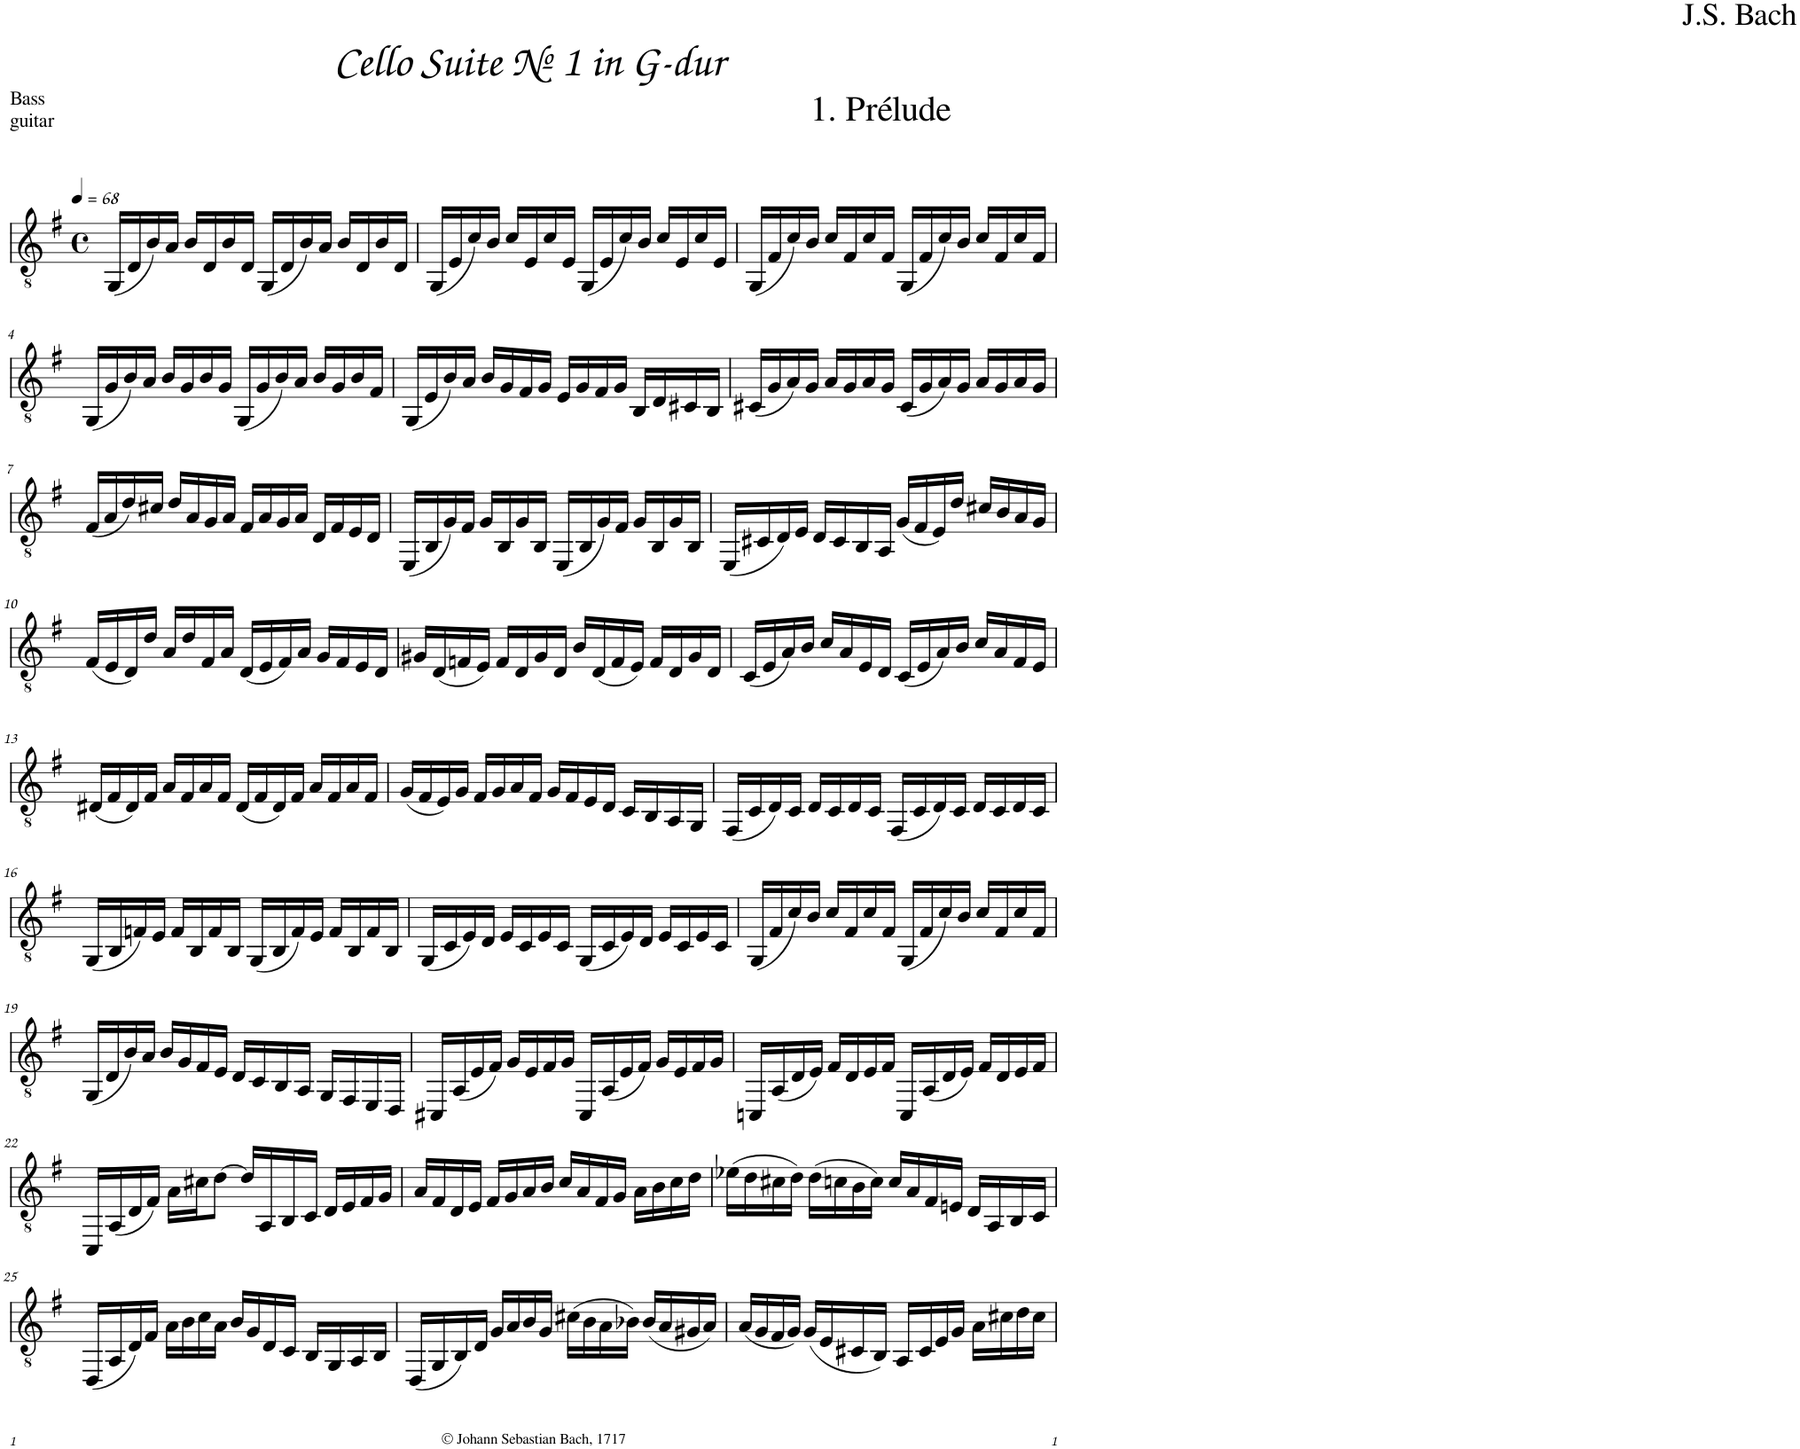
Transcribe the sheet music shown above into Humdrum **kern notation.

**kern
*part1
*staff1
*I"Electric Guitar
*I'El. Guit.
*clefGv2
*k[f#]
*M4/4
*met(c)
*MM68
=1
(16GG/LL
16D/
16B/)
16A/JJ
16B/LL
16D/
16B/
16D/JJ
(16GG/LL
16D/
16B/)
16A/JJ
16B/LL
16D/
16B/
16D/JJ
=2
(16GG/LL
16E/
16c/)
16B/JJ
16c/LL
16E/
16c/
16E/JJ
(16GG/LL
16E/
16c/)
16B/JJ
16c/LL
16E/
16c/
16E/JJ
=3
(16GG/LL
16F#/
16c/)
16B/JJ
16c/LL
16F#/
16c/
16F#/JJ
(16GG/LL
16F#/
16c/)
16B/JJ
16c/LL
16F#/
16c/
16F#/JJ
!!LO:LB:g=z
=4
(16GG/LL
16G/
16B/)
16A/JJ
16B/LL
16G/
16B/
16G/JJ
(16GG/LL
16G/
16B/)
16A/JJ
16B/LL
16G/
16B/
16F#/JJ
=5
(16GG/LL
16E/
16B/)
16A/JJ
16B/LL
16G/
16F#/
16G/JJ
16E/LL
16G/
16F#/
16G/JJ
16BB/LL
16D/
16C#X/
16BB/JJ
=6
(16C#X/LL
16G/
16A/)
16G/JJ
16A/LL
16G/
16A/
16G/JJ
(16C#/LL
16G/
16A/)
16G/JJ
16A/LL
16G/
16A/
16G/JJ
!!LO:LB:g=z
=7
(16F#/LL
16A/
16d/)
16c#X/JJ
16d/LL
16A/
16G/
16A/JJ
16F#/LL
16A/
16G/
16A/JJ
16D/LL
16F#/
16E/
16D/JJ
=8
(16EE/LL
16BB/
16G/)
16F#/JJ
16G/LL
16BB/
16G/
16BB/JJ
(16EE/LL
16BB/
16G/)
16F#/JJ
16G/LL
16BB/
16G/
16BB/JJ
=9
(16EE/LL
16C#X/
16D/)
16E/JJ
16D/LL
16C#/
16BB/
16AA/JJ
(16G/LL
16F#/
16E/)
16d/JJ
16c#X/LL
16B/
16A/
16G/JJ
!!LO:LB:g=z
=10
(16F#/LL
16E/
16D/)
16d/JJ
16A/LL
16d/
16F#/
16A/JJ
(16D/LL
16E/
16F#/)
16A/JJ
16G/LL
16F#/
16E/
16D/JJ
=11
16G#X/LL
(16D/
16Fn/
16E/JJ)
16F/LL
16D/
16G#/
16D/JJ
16B/LL
(16D/
16F/
16E/JJ)
16F/LL
16D/
16G#/
16D/JJ
=12
(16C/LL
16E/
16A/)
16B/JJ
16c/LL
16A/
16E/
16D/JJ
(16C/LL
16E/
16A/)
16B/JJ
16c/LL
16A/
16F#/
16E/JJ
!!LO:LB:g=z
=13
(16D#X/LL
16F#/
16D#/)
16F#/JJ
16A/LL
16F#/
16A/
16F#/JJ
(16D#/LL
16F#/
16D#/)
16F#/JJ
16A/LL
16F#/
16A/
16F#/JJ
=14
(16G/LL
16F#/
16E/)
16G/JJ
16F#/LL
16G/
16A/
16F#/JJ
16G/LL
16F#/
16E/
16D/JJ
16C/LL
16BB/
16AA/
16GG/JJ
=15
(16FF#/LL
16C/
16D/)
16C/JJ
16D/LL
16C/
16D/
16C/JJ
(16FF#/LL
16C/
16D/)
16C/JJ
16D/LL
16C/
16D/
16C/JJ
!!LO:LB:g=z
=16
(16GG/LL
16BB/
16Fn/)
16E/JJ
16F/LL
16BB/
16F/
16BB/JJ
(16GG/LL
16BB/
16F/)
16E/JJ
16F/LL
16BB/
16F/
16BB/JJ
=17
(16GG/LL
16C/
16E/)
16D/JJ
16E/LL
16C/
16E/
16C/JJ
(16GG/LL
16C/
16E/)
16D/JJ
16E/LL
16C/
16E/
16C/JJ
=18
(16GG/LL
16F#/
16c/)
16B/JJ
16c/LL
16F#/
16c/
16F#/JJ
(16GG/LL
16F#/
16c/)
16B/JJ
16c/LL
16F#/
16c/
16F#/JJ
!!LO:LB:g=z
=19
(16GG/LL
16D/
16B/)
16A/JJ
16B/LL
16G/
16F#/
16E/JJ
16D/LL
16C/
16BB/
16AA/JJ
16GG/LL
16FF#/
16EE/
16DD/JJ
=20
16CC#X/LL
(16AA/
16E/
16F#/JJ)
16G/LL
16E/
16F#/
16G/JJ
16CC#/LL
(16AA/
16E/
16F#/JJ)
16G/LL
16E/
16F#/
16G/JJ
=21
16CCn/LL
(16AA/
16D/
16E/JJ)
16F#/LL
16D/
16E/
16F#/JJ
16CC/LL
(16AA/
16D/
16E/JJ)
16F#/LL
16D/
16E/
16F#/JJ
!!LO:LB:g=z
=22
16CC/LL
(16AA/
16D/
16F#/JJ)
16A\LL
16c#X\J
[8d\J
16d/LL]
16AA/
16BB/
16C/JJ
16D/LL
16E/
16F#/
16G/JJ
=23
16A/LL
16F#/
16D/
16E/JJ
16F#/LL
16G/
16A/
16B/JJ
16c/LL
16A/
16F#/
16G/JJ
16A\LL
16B\
16c\
16d\JJ
=24
(16e-X\LL
16d\
16c#X\
16d\JJ)
(16d\LL
16cn\
16B\
16c\JJ)
16c/LL
16A/
16F#/
16En/JJ
16D/LL
16AA/
16BB/
16C/JJ
!!LO:LB:g=z
=25
(16DD/LL
16AA/
16D/)
16F#/JJ
16A\LL
16B\
16c\
16A\JJ
16B/LL
16G/
16D/
16C/JJ
16BB/LL
16GG/
16AA/
16BB/JJ
=26
(16DD/LL
16GG/
16BB/)
16D/JJ
16G/LL
16A/
16B/
16G/JJ
(16c#X\LL
16B\
16A\
16B-X\JJ)
(16B-/LL
16A/
16G#X/
16A/JJ)
=27
(16A/LL
16G/
16F#/
16G/JJ)
(16G/LL
16E/
16C#X/
16BB/JJ)
16AA/LL
16C#/
16E/
16G/JJ
16A\LL
16c#X\
16d\
16c#\JJ
=
*-
